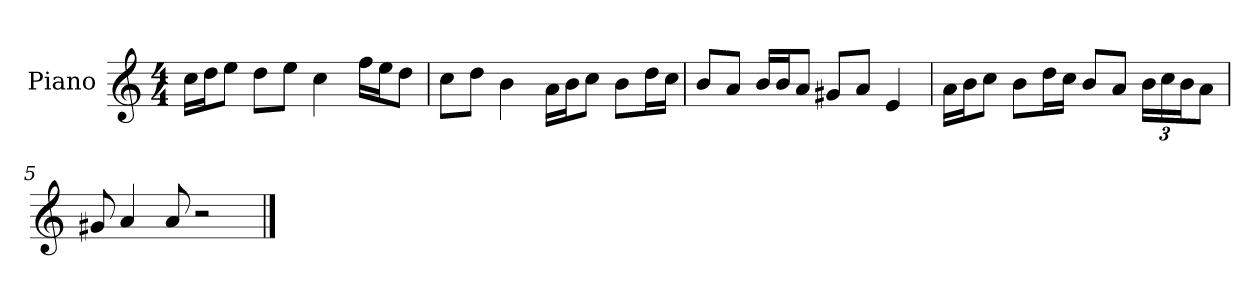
**kern
*part1
*staff1
*I"Piano
*I'P-no
*clefG2
*k[]
*M4/4
*MM90
=1
16cc\LL
16dd\J
8ee\J
8dd\L
8ee\J
4cc\
16ff\LL
16ee\J
8dd\J
=2
8cc\L
8dd\J
4b\
16a\LL
16b\J
8cc\J
8b\L
16dd\L
16cc\JJ
=3
8b/L
8a/J
16b/LL
16b/J
8a/J
8g#X/L
8a/J
4e/
=4
16a\LL
16b\J
8cc\J
8b\L
16dd\L
16cc\JJ
8b/L
8a/J
*Xbrackettup
24b\LL
24cc\
24b\J
8a\J
!!LO:LB:g=z
=5
8g#X/
4a/
8a/
2r
==
*-
